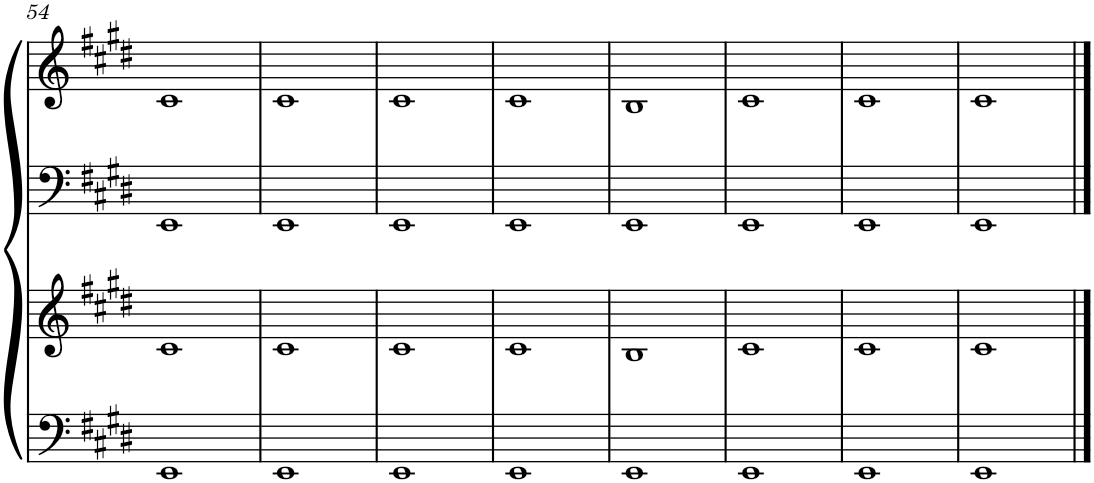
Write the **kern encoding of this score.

**kern	**kern	**kern	**kern
*part4	*part3	*part2	*part1
*staff4	*staff3	*staff2	*staff1
*I"Piano 2	*I"Piano 2	*I"Piano	*I"Piano
*I'Pno	*I'Pno	*I'Pno	*I'Pno
!!LO:PB:g=z
*clefF4	*clefG2	*clefF4	*clefG2
*k[f#c#g#d#]	*k[f#c#g#d#]	*k[f#c#g#d#]	*k[f#c#g#d#]
*M4/4	*M4/4	*M4/4	*M4/4
=54	=54	=54	=54
1EE	1c#	1EE	1c#
=55	=55	=55	=55
1EE	1c#	1EE	1c#
=56	=56	=56	=56
1EE	1c#	1EE	1c#
=57	=57	=57	=57
1EE	1c#	1EE	1c#
=58	=58	=58	=58
1EE	1B	1EE	1B
=59	=59	=59	=59
1EE	1c#	1EE	1c#
=60	=60	=60	=60
1EE	1c#	1EE	1c#
=61	=61	=61	=61
1EE	1c#	1EE	1c#
==	==	==	==
*-	*-	*-	*-
